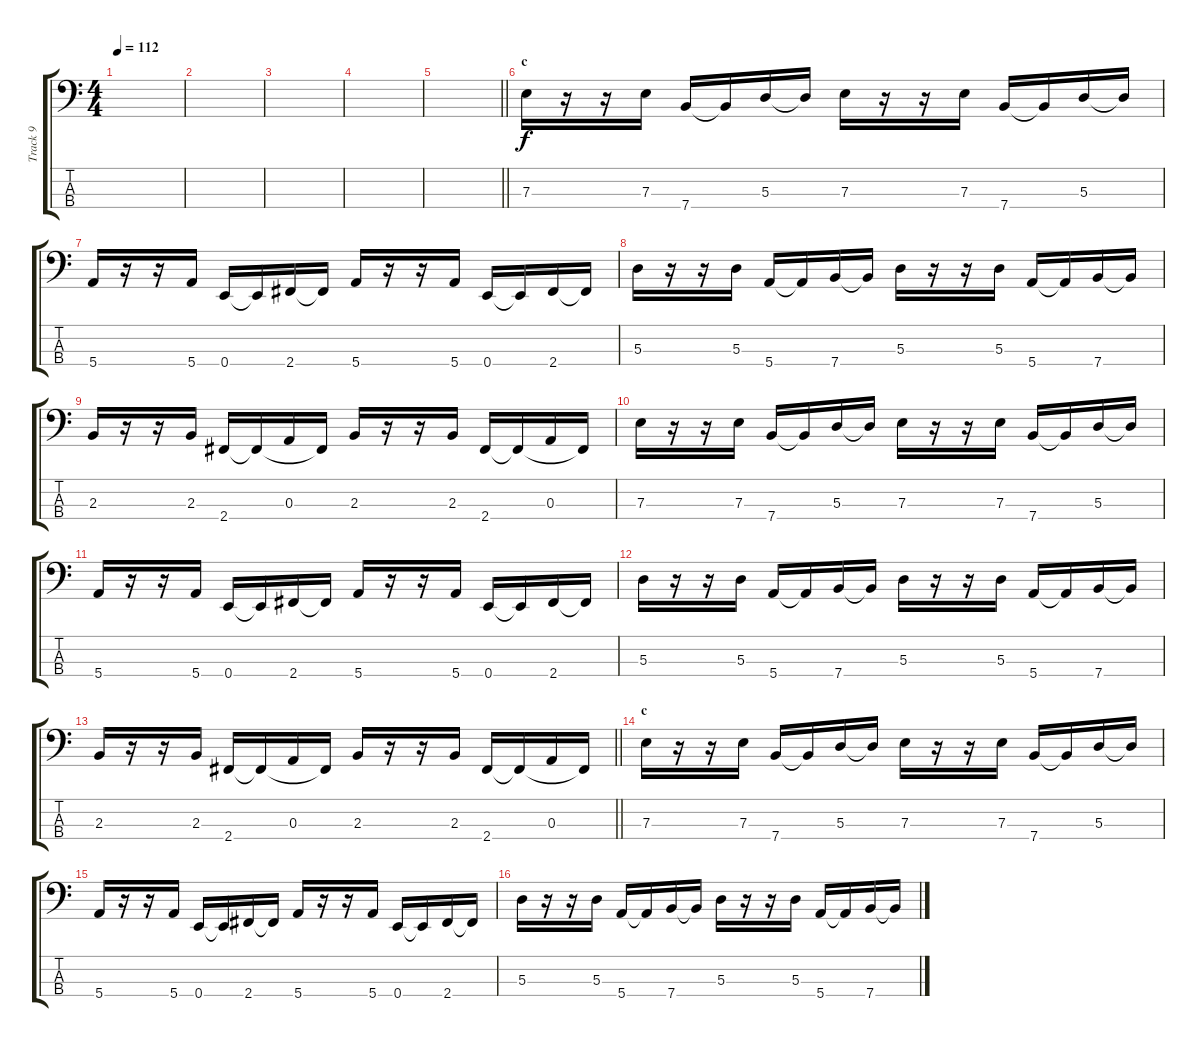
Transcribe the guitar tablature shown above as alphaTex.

\track ("Track 9" "Track 9") {instrument electricbassfinger}
\staff {score tabs}
\tuning (G2 D2 A1 E1) {hide}
\ts (4 4)
\tempo 112
\clef f4
\ks c
|
|
|
|
\barLineRight lightlight
|
\section ("" "c")
7.3.16 r.16 r.16 7.3.16 7.4.16 7.4{t}.16 5.3.16 5.3{t}.16 7.3.16 r.16 r.16 7.3.16 7.4.16 7.4{t}.16 5.3.16 5.3{t}.16 |
5.4.16 r.16 r.16 5.4.16 0.4.16 0.4{t}.16 2.4.16 2.4{t}.16 5.4.16 r.16 r.16 5.4.16 0.4.16 0.4{t}.16 2.4.16 2.4{t}.16 |
5.3.16 r.16 r.16 5.3.16 5.4.16 5.4{t}.16 7.4.16 7.4{t}.16 5.3.16 r.16 r.16 5.3.16 5.4.16 5.4{t}.16 7.4.16 7.4{t}.16 |
2.3.16 r.16 r.16 2.3.16 2.4.16 2.4{t}.16 0.3.16 2.4{t}.16 2.3.16 r.16 r.16 2.3.16 2.4.16 2.4{t}.16 0.3.16 2.4{t}.16 |
7.3.16 r.16 r.16 7.3.16 7.4.16 7.4{t}.16 5.3.16 5.3{t}.16 7.3.16 r.16 r.16 7.3.16 7.4.16 7.4{t}.16 5.3.16 5.3{t}.16 |
5.4.16 r.16 r.16 5.4.16 0.4.16 0.4{t}.16 2.4.16 2.4{t}.16 5.4.16 r.16 r.16 5.4.16 0.4.16 0.4{t}.16 2.4.16 2.4{t}.16 |
5.3.16 r.16 r.16 5.3.16 5.4.16 5.4{t}.16 7.4.16 7.4{t}.16 5.3.16 r.16 r.16 5.3.16 5.4.16 5.4{t}.16 7.4.16 7.4{t}.16 |
\barLineRight lightlight
2.3.16 r.16 r.16 2.3.16 2.4.16 2.4{t}.16 0.3.16 2.4{t}.16 2.3.16 r.16 r.16 2.3.16 2.4.16 2.4{t}.16 0.3.16 2.4{t}.16 |
\section ("" "c")
7.3.16 r.16 r.16 7.3.16 7.4.16 7.4{t}.16 5.3.16 5.3{t}.16 7.3.16 r.16 r.16 7.3.16 7.4.16 7.4{t}.16 5.3.16 5.3{t}.16 |
5.4.16 r.16 r.16 5.4.16 0.4.16 0.4{t}.16 2.4.16 2.4{t}.16 5.4.16 r.16 r.16 5.4.16 0.4.16 0.4{t}.16 2.4.16 2.4{t}.16 |
5.3.16 r.16 r.16 5.3.16 5.4.16 5.4{t}.16 7.4.16 7.4{t}.16 5.3.16 r.16 r.16 5.3.16 5.4.16 5.4{t}.16 7.4.16 7.4{t}.16
